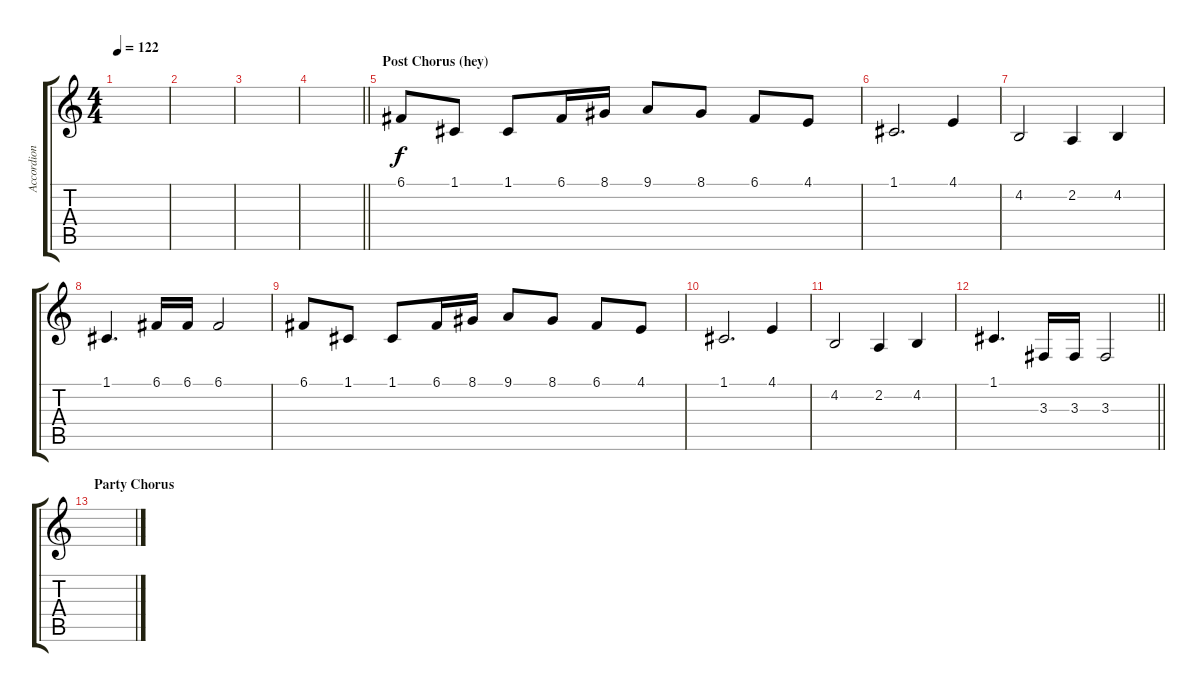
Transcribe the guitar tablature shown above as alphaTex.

\track ("Accordion" "Accordion") {instrument accordion}
\staff {score tabs}
\tuning (C4 G3 Eb3 Bb2 F2 C2) {hide}
\ts (4 4)
\tempo 122
\clef g2
\ks c
|
|
|
\barLineRight lightlight
|
\section ("" "Post Chorus (hey)")
6.1.8 1.1.8 1.1.8 6.1.16 8.1.16 9.1.8 8.1.8 6.1.8 4.1.8 |
1.1.2{d} 4.1.4 |
4.2.2 2.2.4 4.2.4 |
1.1.4{d} 6.1.16 6.1.16 6.1.2 |
6.1.8 1.1.8 1.1.8 6.1.16 8.1.16 9.1.8 8.1.8 6.1.8 4.1.8 |
1.1.2{d} 4.1.4 |
4.2.2 2.2.4 4.2.4 |
\barLineRight lightlight
1.1.4{d} 3.3.16 3.3.16 3.3.2 |
\section ("" "Party Chorus")
